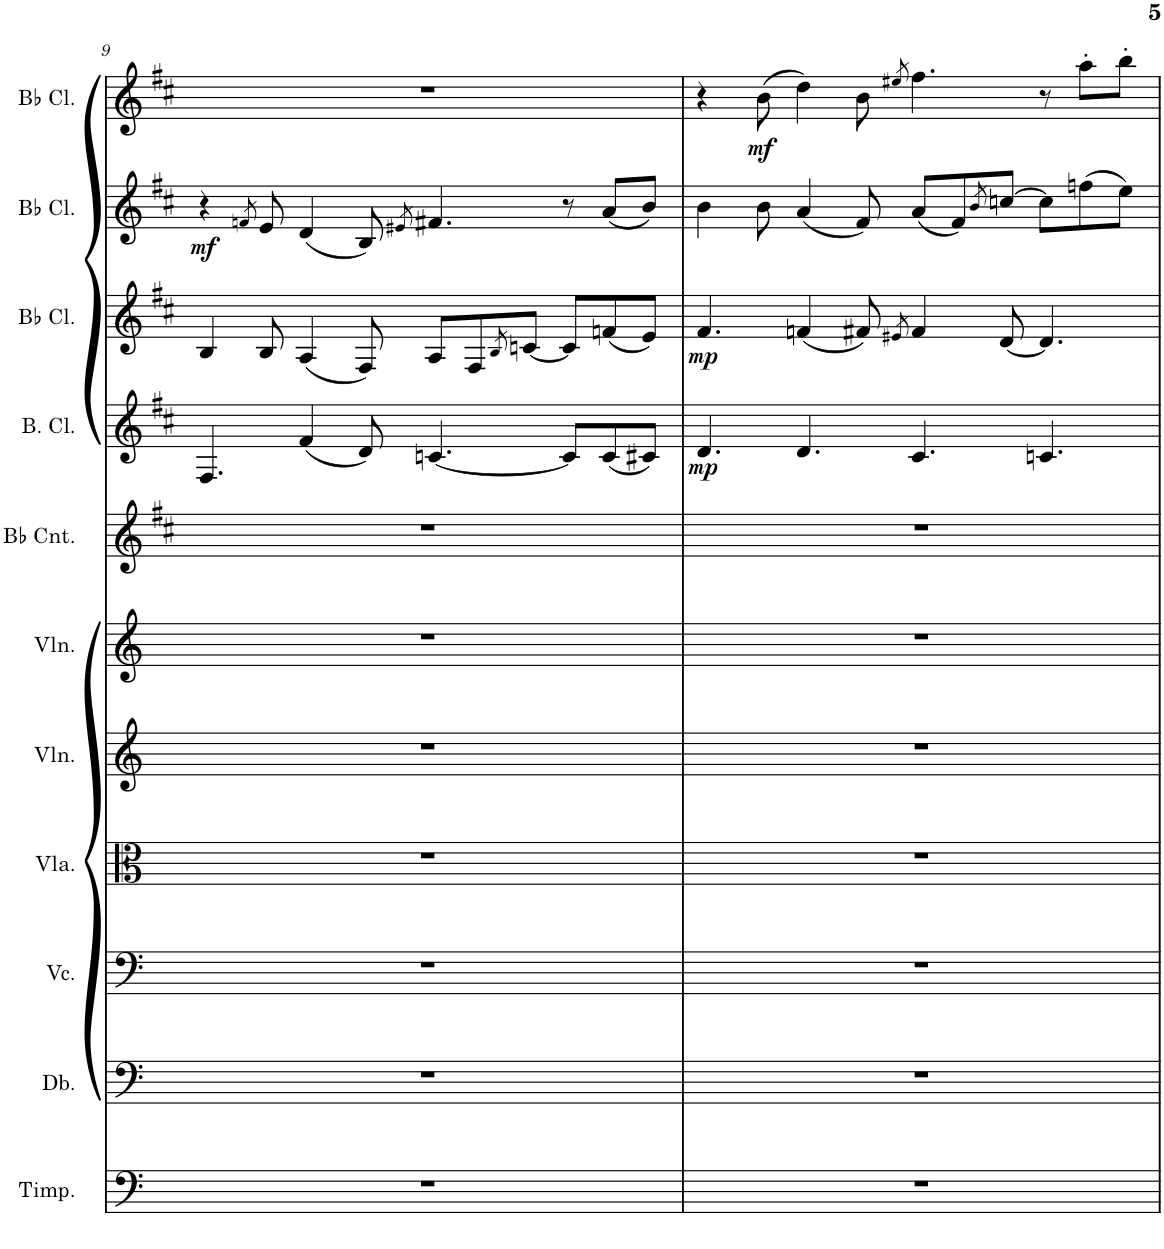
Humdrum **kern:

**kern	**kern	**kern	**kern	**kern	**kern	**kern	**kern	**dynam	**kern	**dynam	**kern	**dynam	**kern	**dynam
*part11	*part10	*part9	*part8	*part7	*part6	*part5	*part4	*part4	*part3	*part3	*part2	*part2	*part1	*part1
*staff11	*staff10	*staff9	*staff8	*staff7	*staff6	*staff5	*staff4	*staff4	*staff3	*staff3	*staff2	*staff2	*staff1	*staff1
*I"Timpani	*I"Double Bass	*I"Violoncello	*I"Viola	*I"Violin	*I"Violin	*I"Bb Cornet	*I"Bass Clarinet	*	*I"Bb Clarinet	*	*I"Bb Clarinet	*	*I"Bb Clarinet	*
*I'Timp.	*I'Db.	*I'Vc.	*I'Vla.	*I'Vln.	*I'Vln.	*I'Bb Cnt.	*I'B. Cl.	*	*I'Bb Cl.	*	*I'Bb Cl.	*	*I'Bb Cl.	*
!!LO:PB:g=z
*clefF4	*clefF4	*clefF4	*clefC3	*clefG2	*clefG2	*clefG2	*clefG2	*	*clefG2	*	*clefG2	*	*clefG2	*
*	*Trd7c12	*	*	*	*	*Trd1c2	*Trd8c14	*	*Trd1c2	*	*Trd1c2	*	*Trd1c2	*
*k[]	*k[]	*k[]	*k[]	*k[]	*k[]	*k[f#c#]	*k[f#c#]	*	*k[f#c#]	*	*k[f#c#]	*	*k[f#c#]	*
*M12/8	*M12/8	*M12/8	*M12/8	*M12/8	*M12/8	*M12/8	*M12/8	*	*M12/8	*	*M12/8	*	*M12/8	*
=9	=9	=9	=9	=9	=9	=9	=9	=9	=9	=9	=9	=9	=9	=9
!	!	!	!	!	!	!	!	!	!	!	!	!LO:DY:b	!	!
1.r	1.r	1.r	1.r	1.r	1.r	1.r	4.F#/	.	4B/	.	4r	mf	1.r	.
.	.	.	.	.	.	.	.	.	.	.	8qfn/	.	.	.
.	.	.	.	.	.	.	.	.	8B/	.	8e/	.	.	.
.	.	.	.	.	.	.	(4f#/	.	(4A/	.	(4d/	.	.	.
.	.	.	.	.	.	.	8d/)	.	8F#/)	.	8B/)	.	.	.
.	.	.	.	.	.	.	.	.	.	.	8qe#X/	.	.	.
.	.	.	.	.	.	.	[4.cn/	.	8A/L	.	4.f#X/	.	.	.
.	.	.	.	.	.	.	.	.	8F#/	.	.	.	.	.
.	.	.	.	.	.	.	.	.	8qB/	.	.	.	.	.
.	.	.	.	.	.	.	.	.	[8cn/J	.	.	.	.	.
.	.	.	.	.	.	.	8c/L]	.	8c/L]	.	8r	.	.	.
.	.	.	.	.	.	.	(8c/	.	(8fn/	.	(8a/L	.	.	.
.	.	.	.	.	.	.	8c#X/J)	.	8e/J)	.	8b/J)	.	.	.
=10	=10	=10	=10	=10	=10	=10	=10	=10	=10	=10	=10	=10	=10	=10
!	!	!	!	!	!	!	!	!LO:DY:b	!	!LO:DY:b	!	!	!	!
1.r	1.r	1.r	1.r	1.r	1.r	1.r	4.d/	mp	4.f#/	mp	4b\	.	4r	.
!	!	!	!	!	!	!	!	!	!	!	!	!	!	!LO:DY:b
.	.	.	.	.	.	.	.	.	.	.	8b\	.	(8b\	mf
.	.	.	.	.	.	.	4.d/	.	(4fn/	.	(4a/	.	4dd\)	.
.	.	.	.	.	.	.	.	.	8f#X/)	.	8f#/)	.	8b\	.
.	.	.	.	.	.	.	.	.	8qe#X/	.	.	.	8qee#X/	.
.	.	.	.	.	.	.	4.c#/	.	4f#/	.	(8a/L	.	4.ff#\	.
.	.	.	.	.	.	.	.	.	.	.	8f#/)	.	.	.
.	.	.	.	.	.	.	.	.	.	.	8qb/	.	.	.
.	.	.	.	.	.	.	.	.	[8d/	.	[8ccn/J	.	.	.
.	.	.	.	.	.	.	4.cn/	.	4.d/]	.	8cc\L]	.	8r	.
.	.	.	.	.	.	.	.	.	.	.	(8ffn\	.	8aa'\L	.
.	.	.	.	.	.	.	.	.	.	.	8ee\J)	.	8bb'\J	.
=	=	=	=	=	=	=	=	=	=	=	=	=	=	=
*-	*-	*-	*-	*-	*-	*-	*-	*-	*-	*-	*-	*-	*-	*-
